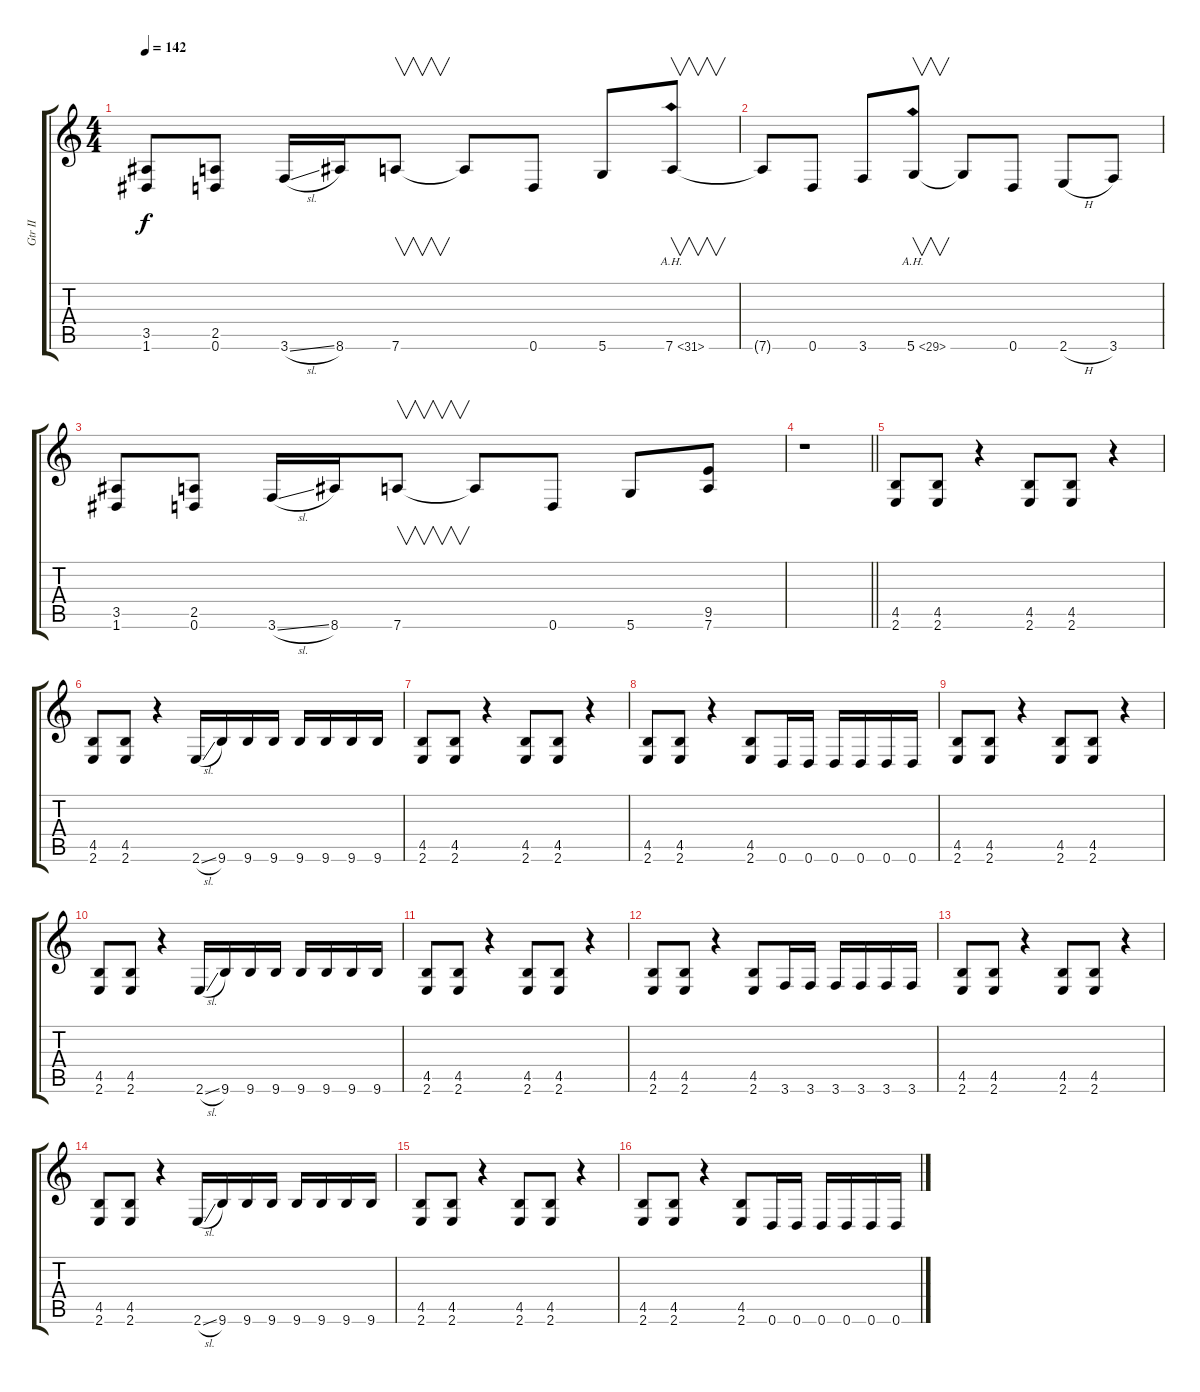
\track ("Gtr II" "Gtr II") {instrument distortionguitar}
\staff {score tabs}
\tuning (D4 A3 F3 C3 G2 D2) {hide}
\ts (4 4)
\tempo 142
\clef g2
\ks c
(3.5 1.6).8{dy f} (2.5 0.6).8 3.6{sl}.16 8.6.16 7.6.8{v} 7.6{t}.8 0.6.8 5.6.8 7.6{ah 24}.8{v} |
7.6{t}.8 0.6.8 3.6.8 5.6{ah 24}.8{v} 5.6{t}.8 0.6.8 2.6{h}.8 3.6.8 |
(3.5 1.6).8 (2.5 0.6).8 3.6{sl}.16 8.6.16 7.6.8{v} 7.6{t}.8 0.6.8 5.6.8 (9.5 7.6).8 |
\barLineRight lightlight
r.1 |
(4.5 2.6).8 (4.5 2.6).8 r.4 (4.5 2.6).8 (4.5 2.6).8 r.4 |
(4.5 2.6).8 (4.5 2.6).8 r.4 2.6{sl}.16 9.6.16 9.6.16 9.6.16 9.6.16 9.6.16 9.6.16 9.6.16 |
(4.5 2.6).8 (4.5 2.6).8 r.4 (4.5 2.6).8 (4.5 2.6).8 r.4 |
(4.5 2.6).8 (4.5 2.6).8 r.4 (4.5 2.6).8 0.6.16 0.6.16 0.6.16 0.6.16 0.6.16 0.6.16 |
(4.5 2.6).8 (4.5 2.6).8 r.4 (4.5 2.6).8 (4.5 2.6).8 r.4 |
(4.5 2.6).8 (4.5 2.6).8 r.4 2.6{sl}.16 9.6.16 9.6.16 9.6.16 9.6.16 9.6.16 9.6.16 9.6.16 |
(4.5 2.6).8 (4.5 2.6).8 r.4 (4.5 2.6).8 (4.5 2.6).8 r.4 |
(4.5 2.6).8 (4.5 2.6).8 r.4 (4.5 2.6).8 3.6.16 3.6.16 3.6.16 3.6.16 3.6.16 3.6.16 |
(4.5 2.6).8 (4.5 2.6).8 r.4 (4.5 2.6).8 (4.5 2.6).8 r.4 |
(4.5 2.6).8 (4.5 2.6).8 r.4 2.6{sl}.16 9.6.16 9.6.16 9.6.16 9.6.16 9.6.16 9.6.16 9.6.16 |
(4.5 2.6).8 (4.5 2.6).8 r.4 (4.5 2.6).8 (4.5 2.6).8 r.4 |
(4.5 2.6).8 (4.5 2.6).8 r.4 (4.5 2.6).8 0.6.16 0.6.16 0.6.16 0.6.16 0.6.16 0.6.16
